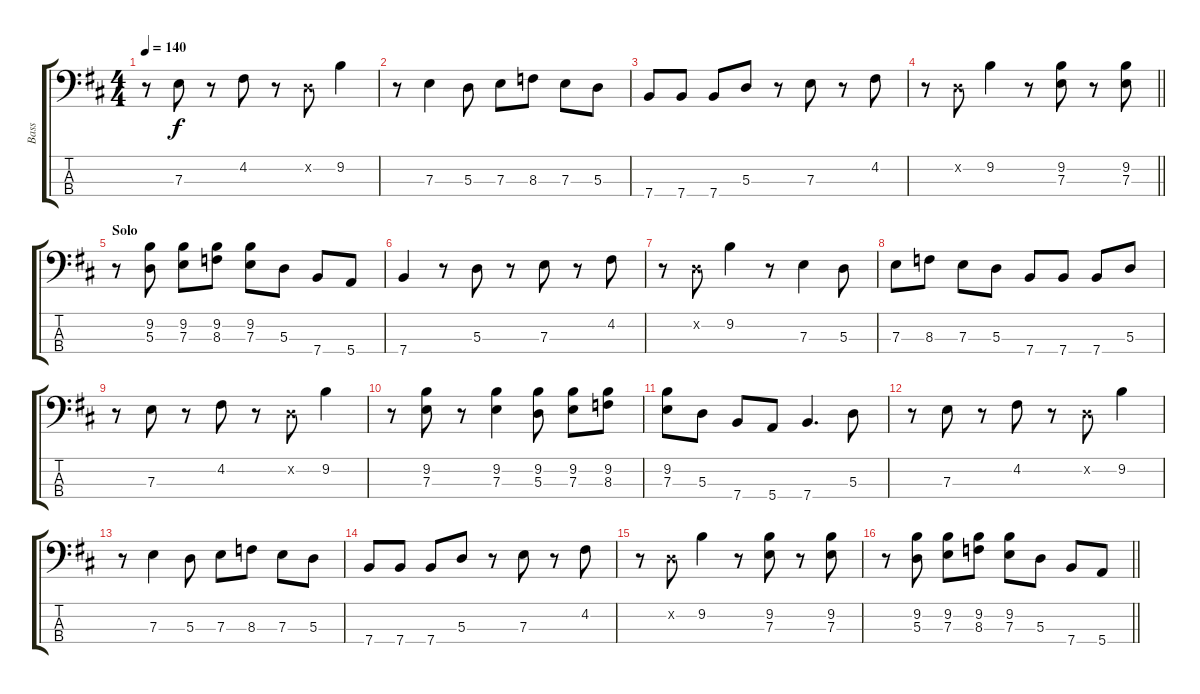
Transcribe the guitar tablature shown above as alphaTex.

\track ("Bass" "Bass") {instrument electricbassfinger}
\staff {score tabs}
\tuning (G2 D2 A1 E1) {hide}
\ts (4 4)
\tempo 140
\clef f4
\ks d
r.8{dy f} 7.3.8 r.8 4.2.8 r.8 0.2{x}.8 9.2.4 |
r.8 7.3.4 5.3.8 7.3.8 8.3.8 7.3.8 5.3.8 |
7.4.8 7.4.8 7.4.8 5.3.8 r.8 7.3.8 r.8 4.2.8 |
\barLineRight lightlight
r.8 0.2{x}.8 9.2.4 r.8 (9.2 7.3).8 r.8 (9.2 7.3).8 |
\section ("" "Solo")
r.8 (9.2 5.3).8 (9.2 7.3).8 (9.2 8.3).8 (9.2 7.3).8 5.3.8 7.4.8 5.4.8 |
7.4.4 r.8 5.3.8 r.8 7.3.8 r.8 4.2.8 |
r.8 0.2{x}.8 9.2.4 r.8 7.3.4 5.3.8 |
7.3.8 8.3.8 7.3.8 5.3.8 7.4.8 7.4.8 7.4.8 5.3.8 |
r.8 7.3.8 r.8 4.2.8 r.8 0.2{x}.8 9.2.4 |
r.8 (9.2 7.3).8 r.8 (9.2 7.3).4 (9.2 5.3).8 (9.2 7.3).8 (9.2 8.3).8 |
(9.2 7.3).8 5.3.8 7.4.8 5.4.8 7.4.4{d} 5.3.8 |
r.8 7.3.8 r.8 4.2.8 r.8 0.2{x}.8 9.2.4 |
r.8 7.3.4 5.3.8 7.3.8 8.3.8 7.3.8 5.3.8 |
7.4.8 7.4.8 7.4.8 5.3.8 r.8 7.3.8 r.8 4.2.8 |
r.8 0.2{x}.8 9.2.4 r.8 (9.2 7.3).8 r.8 (9.2 7.3).8 |
\barLineRight lightlight
r.8 (9.2 5.3).8 (9.2 7.3).8 (9.2 8.3).8 (9.2 7.3).8 5.3.8 7.4.8 5.4.8
